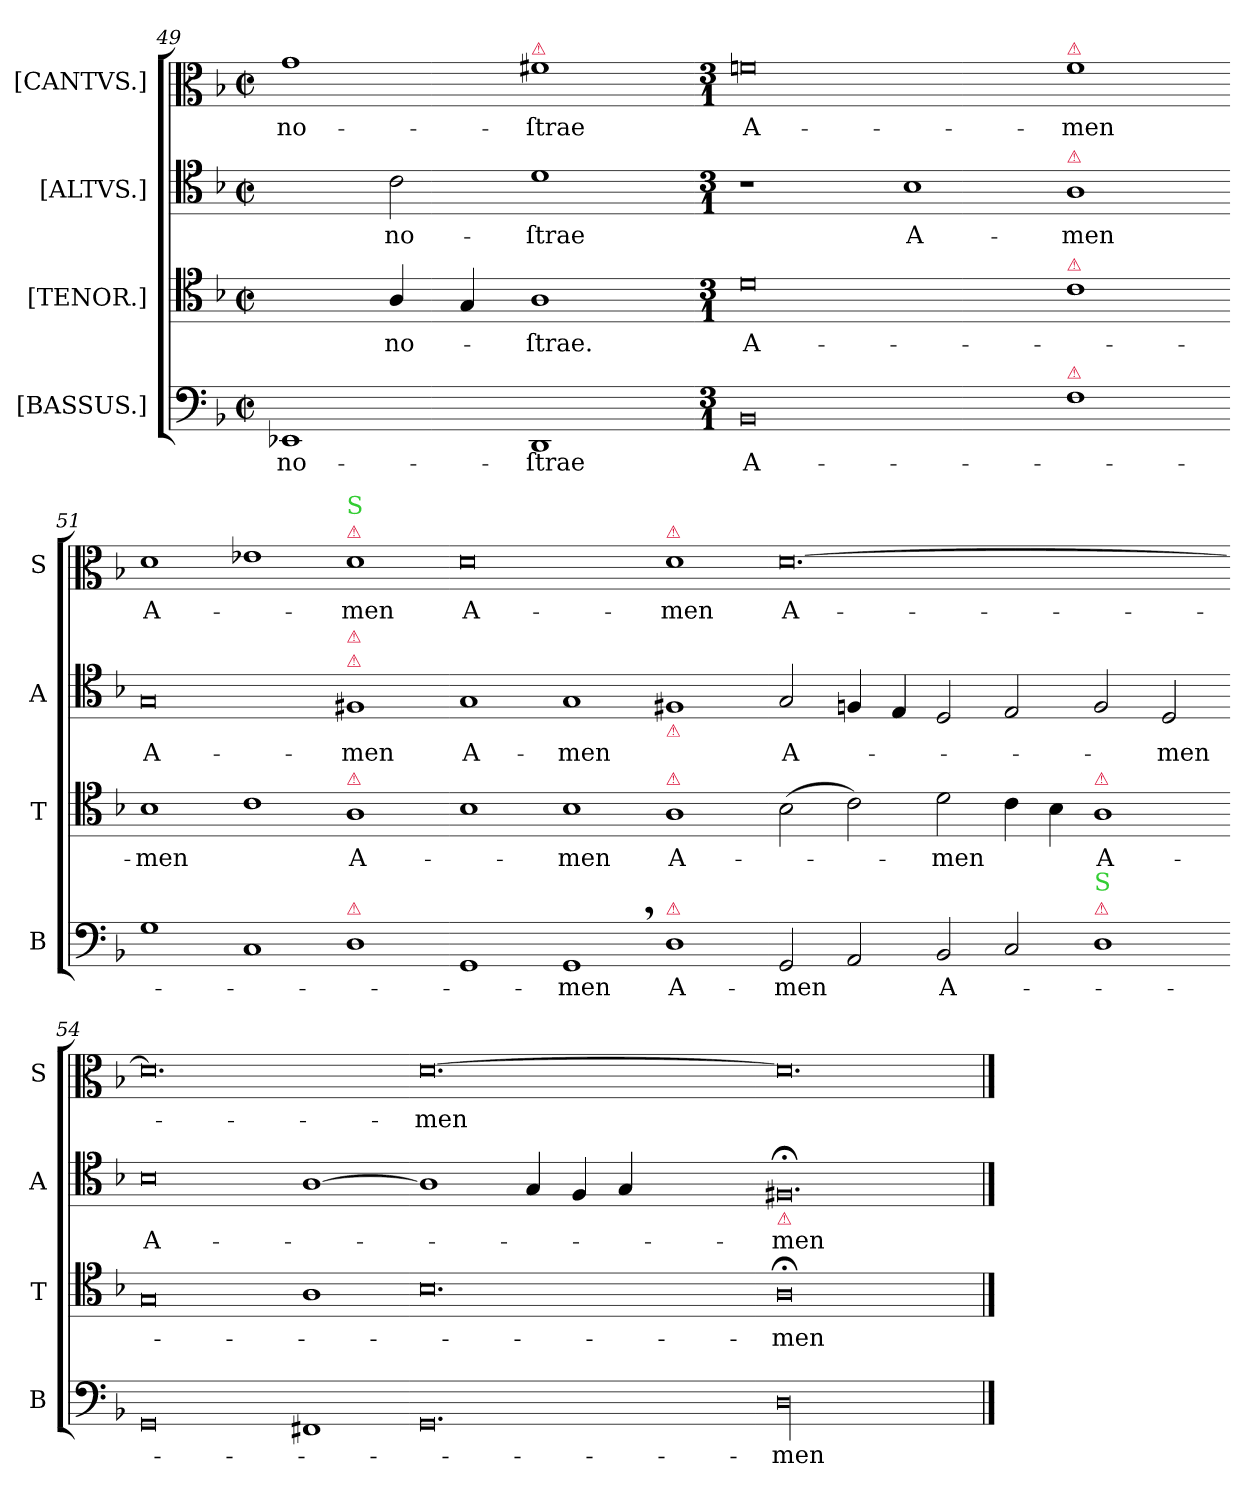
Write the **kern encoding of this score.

**kern	**text	**kern	**text	**kern	**text	**kern	**text
*part4	*part4	*part3	*part3	*part2	*part2	*part1	*part1
*staff4	*staff4	*staff3	*staff3	*staff2	*staff2	*staff1	*staff1
*I"[BASSUS.]	*	*I"[TENOR.]	*	*I"[ALTVS.]	*	*I"[CANTVS.]	*
*I'B	*	*I'T	*	*I'A	*	*I'S	*
*clefF4	*	*clefC4	*	*clefC4	*	*clefC3	*
*k[b-]	*	*k[b-]	*	*k[b-]	*	*k[b-]	*
*M2/1	*	*M2/1	*	*M2/1	*	*M2/1	*
*met(c|)	*	*met(c|)	*	*met(c|)	*	*met(c|)	*
=49	=49	=49	=49	=49	=49	=49	=49
1EE-X	no-	2ryy	.	2ryy	.	1g	no-
.	.	4A/	no-	2c\	no-	.	.
.	.	4G/	.	.	.	.	.
!	!	!	!	!	!	!LO:TX:a:color=crimson:t=⚠	!
1DD	-ſtrae	1A	-ſtrae.	1d	-ſtrae	1f#X	-ſtrae
=50-	=50-	=50-	=50-	=50-	=50-	=50-	=50-
*M3/1	*	*M3/1	*	*M3/1	*	*M3/1	*
0BB-	A-	0d	A-	1r	.	0fn	A-
.	.	.	.	1B-	A-	.	.
!	!	!	!	!	!	!LO:TX:a:color=crimson:t=⚠	!
!	!	!	!	!LO:TX:a:color=crimson:t=⚠	!	!	!
!	!	!LO:TX:a:color=crimson:t=⚠	!	!	!	!	!
!LO:TX:a:color=crimson:t=⚠	!	!	!	!	!	!	!
1F	.	1c	.	1A	-men	1f	-men
=51-	=51-	=51-	=51-	=51-	=51-	=51-	=51-
!	!	!	!	!	!LO:LY:i	!	!LO:LY:i
1G	.	1B-	-men	0G	A-	1d	A-
1C	.	1c	.	.	.	1e-X	.
!	!	!	!	!	!	!LO:TX:a:color=crimson:t=⚠	!
!	!	!	!	!	!	!LO:TX:a:color=limegreen:t=S	!
!	!	!	!	!LO:TX:a:color=crimson:t=⚠	!	!	!
!	!	!	!	!LO:TX:a:color=crimson:t=⚠	!	!	!
!	!	!LO:TX:a:color=crimson:t=⚠	!	!	!	!	!
!LO:TX:a:color=crimson:t=⚠	!	!	!	!	!	!	!
!	!	!	!	!	!LO:LY:i	!	!LO:LY:i
1D	.	1A	A-	1F#X	-men	1d	-men
=52-	=52-	=52-	=52-	=52-	=52-	=52-	=52-
!	!	!	!	!	!LO:LY:i	!	!
1GG	.	1B-	.	1G	A-	0d	A-
!	!	!	!	!	!LO:LY:i	!	!
1GG,<	-men	1B-	-men	1G	-men	.	.
!	!	!	!	!	!	!LO:TX:a:color=crimson:t=⚠	!
!	!	!	!	!LO:TX:b:color=crimson:t=⚠	!	!	!
!	!	!LO:TX:a:color=crimson:t=⚠	!	!	!	!	!
!LO:TX:a:color=crimson:t=⚠	!	!	!	!	!	!	!
!	!	!	!LO:LY:i	!	!	!	!
1D	A-	1A	A-	1F#X	.	1d	-men
=53-	=53-	=53-	=53-	=53-	=53-	=53-	=53-
!	!	!	!	!	!	!	!LO:LY:i
2GG/	-men	(2B-\	.	2G/	A-	[0.d	A-
2AA/	.	2c\)	.	4Fn/	.	.	.
.	.	.	.	4E/	.	.	.
!	!LO:LY:i	!	!LO:LY:i	!	!	!	!
2BB-/	A-	2d\	men	2D/	.	.	.
2C/	.	4c\	.	2E/	.	.	.
.	.	4B-\	.	.	.	.	.
!	!	!LO:TX:a:color=crimson:t=⚠	!	!	!	!	!
!LO:TX:a:color=crimson:t=⚠	!	!	!	!	!	!	!
!LO:TX:a:color=limegreen:t=S	!	!	!	!	!	!	!
!	!	!	!LO:LY:i	!	!	!	!
1D	.	1A	A-	2F/	.	.	.
.	.	.	.	2D/	-men	.	.
=54-	=54-	=54-	=54-	=54-	=54-	=54-	=54-
!	!	!	!	!	!LO:LY:i	!	!
0GG	.	0G	.	0B-	A-	0.d]	.
1FF#X	.	1A	.	[1A	.	.	.
=55-	=55-	=55-	=55-	=55-	=55-	=55-	=55-
!	!	!	!	!	!	!	!LO:LY:i
0.GG	.	0.B-	.	1A]	.	[0.d	-men
.	.	.	.	4G/	.	.	.
.	.	.	.	4F/	.	.	.
!	!	!	!	!LO:N:vis=4	!	!	!
.	.	.	.	1.G	.	.	.
=56-	=56-	=56-	=56-	=56-	=56-	=56-	=56-
!	!	!	!	!LO:TX:b:color=crimson:t=⚠	!	!	!
!LO:N:vis=00	!LO:LY:i	!LO:N:vis=0	!LO:LY:i	!	!LO:LY:i	!	!
0.D	-men	0.A;<	-men	0.F#X;<	-men	0.d]	.
==	==	==	==	==	==	==	==
*-	*-	*-	*-	*-	*-	*-	*-
